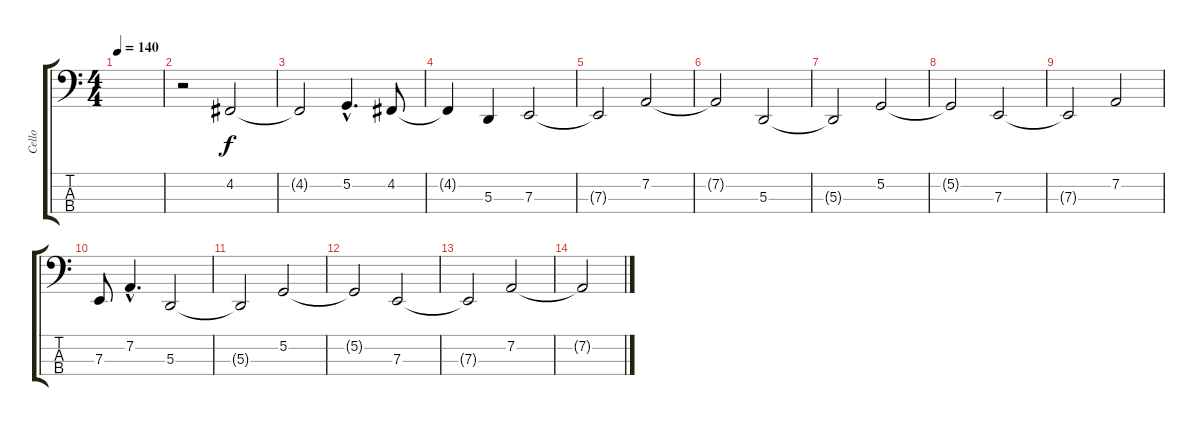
\track ("Cello" "Cello") {instrument cello}
\staff {score tabs}
\tuning (G2 D2 A1 E1) {hide}
\ts (4 4)
\tempo 140
\clef f4
\ks c
|
r.2 4.2.2 |
4.2{t}.2 5.2{hac}.4{d} 4.2.8 |
4.2{t}.4 5.3.4 7.3.2 |
7.3{t}.2 7.2.2 |
7.2{t}.2 5.3.2 |
5.3{t}.2 5.2.2 |
5.2{t}.2 7.3.2 |
7.3{t}.2 7.2.2 |
7.3.8 7.2{hac}.4{d} 5.3.2 |
5.3{t}.2 5.2.2 |
5.2{t}.2 7.3.2 |
7.3{t}.2 7.2.2 |
7.2{t}.2
